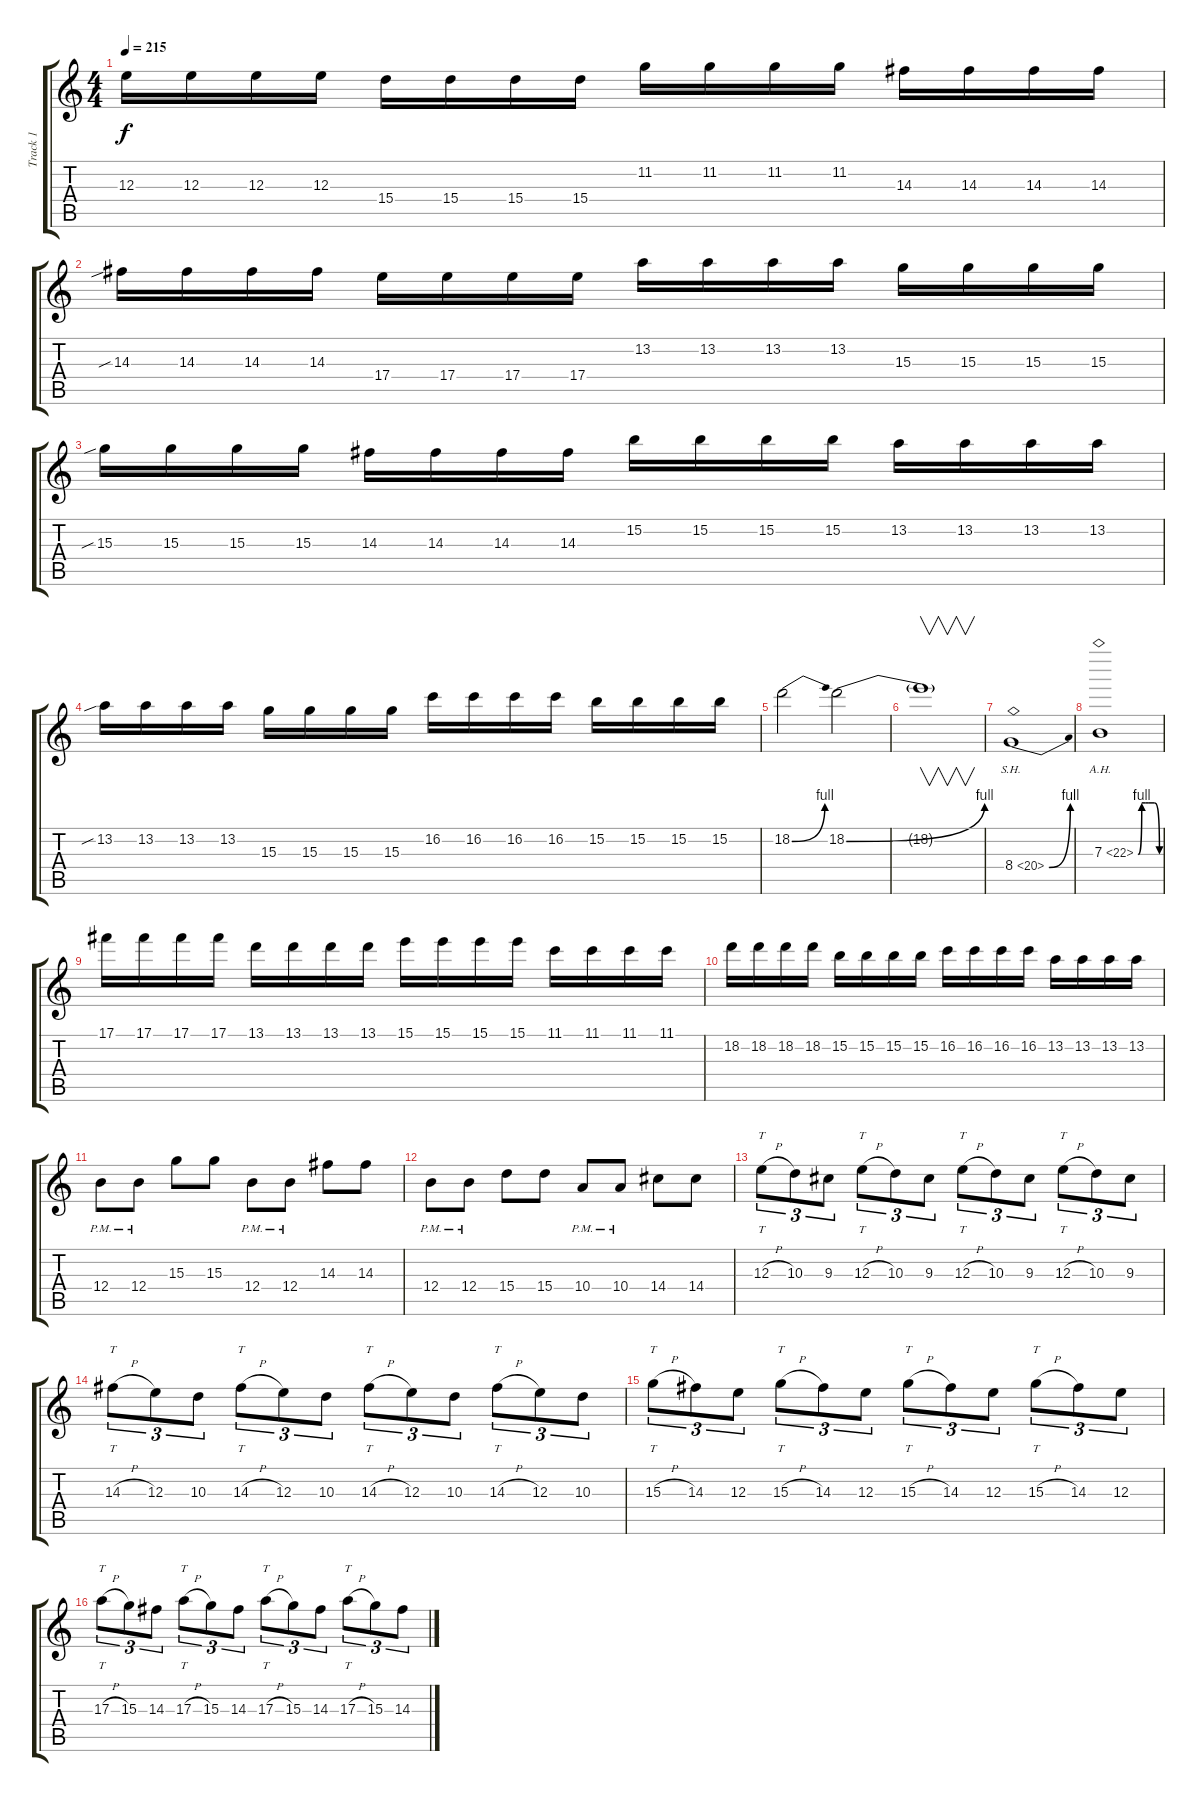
\track ("Track 1" "Track 1") {instrument distortionguitar}
\staff {score tabs}
\tuning (Db4 Ab3 E3 B2 Gb2 B1) {hide}
\ts (4 4)
\tempo 215
\clef g2
\ks c
12.3.16{dy f} 12.3.16 12.3.16 12.3.16 15.4.16 15.4.16 15.4.16 15.4.16 11.2.16 11.2.16 11.2.16 11.2.16 14.3.16 14.3.16 14.3.16 14.3.16 |
14.3{sib}.16 14.3.16 14.3.16 14.3.16 17.4.16 17.4.16 17.4.16 17.4.16 13.2.16 13.2.16 13.2.16 13.2.16 15.3.16 15.3.16 15.3.16 15.3.16 |
15.3{sib}.16 15.3.16 15.3.16 15.3.16 14.3.16 14.3.16 14.3.16 14.3.16 15.2.16 15.2.16 15.2.16 15.2.16 13.2.16 13.2.16 13.2.16 13.2.16 |
13.2{sib}.16 13.2.16 13.2.16 13.2.16 15.3.16 15.3.16 15.3.16 15.3.16 16.2.16 16.2.16 16.2.16 16.2.16 15.2.16 15.2.16 15.2.16 15.2.16 |
18.2{be (bend 0 0 60 4)}.2 18.2{be (bend 0 0 60 4)}.2 |
18.2{t}.1{v} |
8.4{be (bend 0 0 60 4) sh 12}.1 |
7.3{be (custom 0 0 10 4 20 4 30 4 45 4 60 0) ah 15}.1 |
17.1.16 17.1.16 17.1.16 17.1.16 13.1.16 13.1.16 13.1.16 13.1.16 15.1.16 15.1.16 15.1.16 15.1.16 11.1.16 11.1.16 11.1.16 11.1.16 |
18.2.16 18.2.16 18.2.16 18.2.16 15.2.16 15.2.16 15.2.16 15.2.16 16.2.16 16.2.16 16.2.16 16.2.16 13.2.16 13.2.16 13.2.16 13.2.16 |
12.4{pm}.8 12.4{pm}.8 15.3.8 15.3.8 12.4{pm}.8 12.4{pm}.8 14.3.8 14.3.8 |
12.4{pm}.8 12.4{pm}.8 15.4.8 15.4.8 10.4{pm}.8 10.4{pm}.8 14.4.8 14.4.8 |
12.3{h}.8{tt tu (3 2)} 10.3.8{tu (3 2)} 9.3.8{tu (3 2)} 12.3{h}.8{tt tu (3 2)} 10.3.8{tu (3 2)} 9.3.8{tu (3 2)} 12.3{h}.8{tt tu (3 2)} 10.3.8{tu (3 2)} 9.3.8{tu (3 2)} 12.3{h}.8{tt tu (3 2)} 10.3.8{tu (3 2)} 9.3.8{tu (3 2)} |
14.3{h}.8{tt tu (3 2)} 12.3.8{tu (3 2)} 10.3.8{tu (3 2)} 14.3{h}.8{tt tu (3 2)} 12.3.8{tu (3 2)} 10.3.8{tu (3 2)} 14.3{h}.8{tt tu (3 2)} 12.3.8{tu (3 2)} 10.3.8{tu (3 2)} 14.3{h}.8{tt tu (3 2)} 12.3.8{tu (3 2)} 10.3.8{tu (3 2)} |
15.3{h}.8{tt tu (3 2)} 14.3.8{tu (3 2)} 12.3.8{tu (3 2)} 15.3{h}.8{tt tu (3 2)} 14.3.8{tu (3 2)} 12.3.8{tu (3 2)} 15.3{h}.8{tt tu (3 2)} 14.3.8{tu (3 2)} 12.3.8{tu (3 2)} 15.3{h}.8{tt tu (3 2)} 14.3.8{tu (3 2)} 12.3.8{tu (3 2)} |
17.3{h}.8{tt tu (3 2)} 15.3.8{tu (3 2)} 14.3.8{tu (3 2)} 17.3{h}.8{tt tu (3 2)} 15.3.8{tu (3 2)} 14.3.8{tu (3 2)} 17.3{h}.8{tt tu (3 2)} 15.3.8{tu (3 2)} 14.3.8{tu (3 2)} 17.3{h}.8{tt tu (3 2)} 15.3.8{tu (3 2)} 14.3.8{tu (3 2)}
